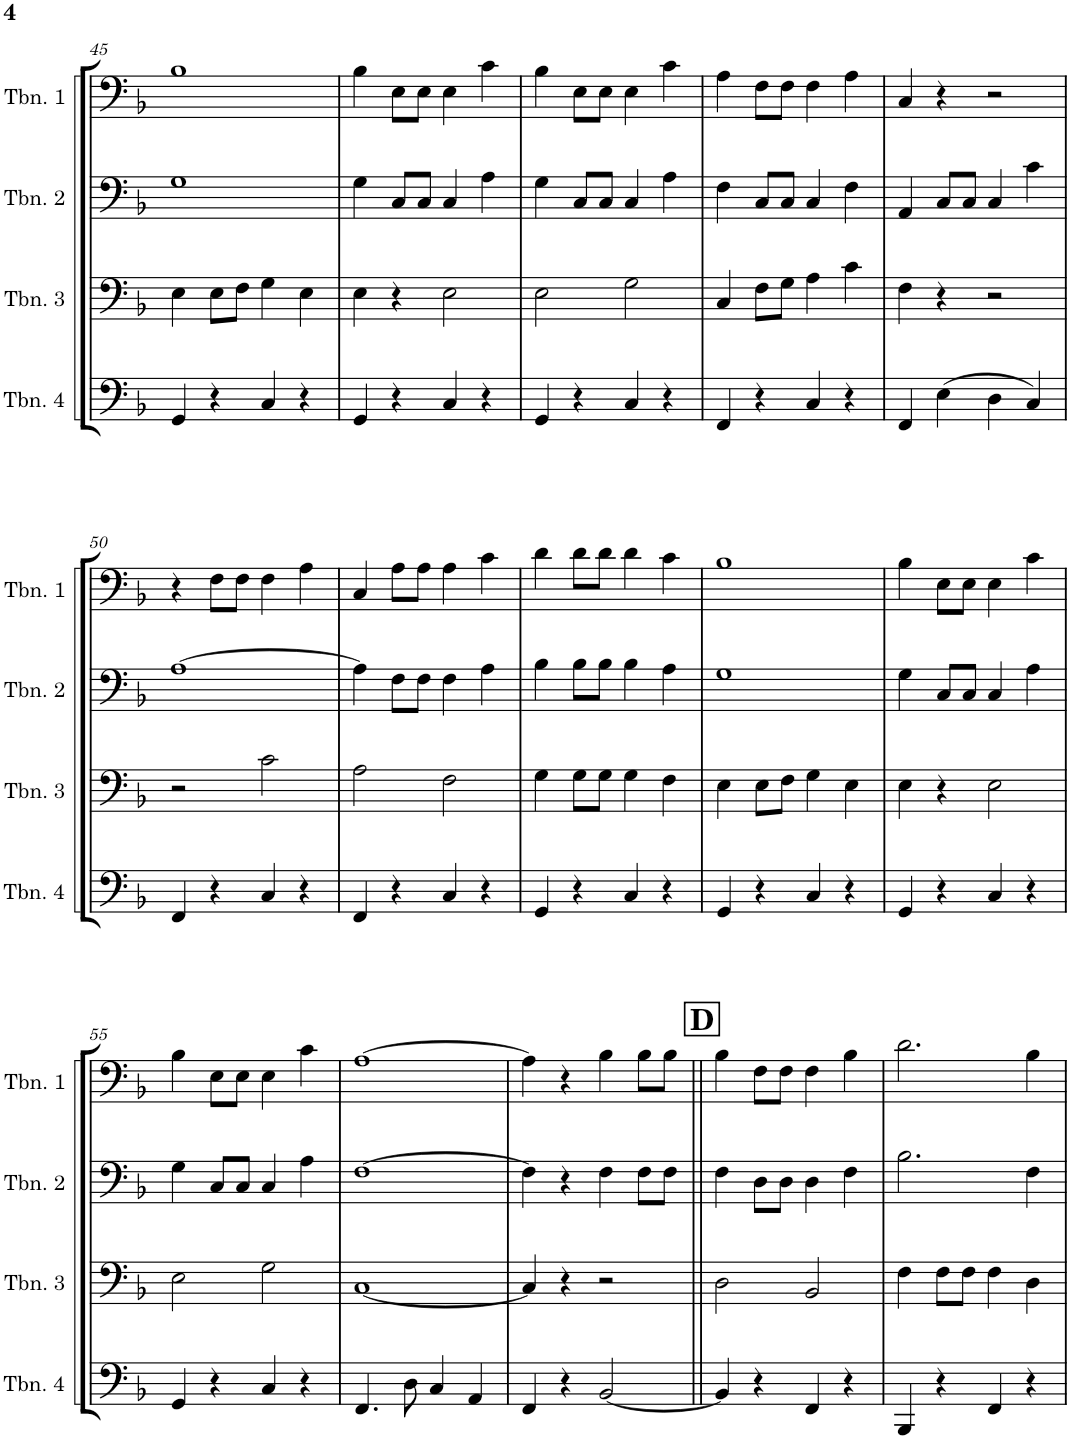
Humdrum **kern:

**kern	**kern	**kern	**kern
*part4	*part3	*part2	*part1
*staff4	*staff3	*staff2	*staff1
*I"Trombone 4	*I"Trombone 3	*I"Trombone 2	*I"Trombone 1
*I'Tbn. 4	*I'Tbn. 3	*I'Tbn. 2	*I'Tbn. 1
!!LO:PB:g=z
*clefF4	*clefF4	*clefF4	*clefF4
*k[b-]	*k[b-]	*k[b-]	*k[b-]
*M2/2	*M2/2	*M2/2	*M2/2
*met(c|)	*met(c|)	*met(c|)	*met(c|)
=45	=45	=45	=45
4GG/	4E\	1G	1B-
4r	8E\L	.	.
.	8F\J	.	.
4C/	4G\	.	.
4r	4E\	.	.
=46	=46	=46	=46
4GG/	4E\	4G\	4B-\
4r	4r	8C/L	8E\L
.	.	8C/J	8E\J
4C/	2E\	4C/	4E\
4r	.	4A\	4c\
=47	=47	=47	=47
4GG/	2E\	4G\	4B-\
4r	.	8C/L	8E\L
.	.	8C/J	8E\J
4C/	2G\	4C/	4E\
4r	.	4A\	4c\
=48	=48	=48	=48
4FF/	4C/	4F\	4A\
4r	8F\L	8C/L	8F\L
.	8G\J	8C/J	8F\J
4C/	4A\	4C/	4F\
4r	4c\	4F\	4A\
=49	=49	=49	=49
4FF/	4F\	4AA/	4C/
(4E\	4r	8C/L	4r
.	.	8C/J	.
4D\	2r	4C/	2r
4C/)	.	4c\	.
!!LO:LB:g=z
=50	=50	=50	=50
4FF/	2r	[1A	4r
4r	.	.	8F\L
.	.	.	8F\J
4C/	2c\	.	4F\
4r	.	.	4A\
=51	=51	=51	=51
4FF/	2A\	4A\]	4C/
4r	.	8F\L	8A\L
.	.	8F\J	8A\J
4C/	2F\	4F\	4A\
4r	.	4A\	4c\
=52	=52	=52	=52
4GG/	4G\	4B-\	4d\
4r	8G\L	8B-\L	8d\L
.	8G\J	8B-\J	8d\J
4C/	4G\	4B-\	4d\
4r	4F\	4A\	4c\
=53	=53	=53	=53
4GG/	4E\	1G	1B-
4r	8E\L	.	.
.	8F\J	.	.
4C/	4G\	.	.
4r	4E\	.	.
=54	=54	=54	=54
4GG/	4E\	4G\	4B-\
4r	4r	8C/L	8E\L
.	.	8C/J	8E\J
4C/	2E\	4C/	4E\
4r	.	4A\	4c\
!!LO:LB:g=z
=55	=55	=55	=55
4GG/	2E\	4G\	4B-\
4r	.	8C/L	8E\L
.	.	8C/J	8E\J
4C/	2G\	4C/	4E\
4r	.	4A\	4c\
=56	=56	=56	=56
4.FF/	[1C	[1F	[1A
8D\	.	.	.
4C/	.	.	.
4AA/	.	.	.
=57	=57	=57	=57
4FF/	4C/]	4F\]	4A\]
4r	4r	4r	4r
[2BB-/	2r	4F\	4B-\
.	.	8F\L	8B-\L
.	.	8F\J	8B-\J
!!LO:REH:place=s1:a:B:cj:fs=14:t=D
=58||	=58||	=58||	=58||
4BB-/]	2D\	4F\	4B-\
4r	.	8D\L	8F\L
.	.	8D\J	8F\J
4FF/	2BB-/	4D\	4F\
4r	.	4F\	4B-\
=59	=59	=59	=59
4BBB-/	4F\	2.B-\	2.d\
4r	8F\L	.	.
.	8F\J	.	.
4FF/	4F\	.	.
4r	4D\	4F\	4B-\
=	=	=	=
*-	*-	*-	*-
